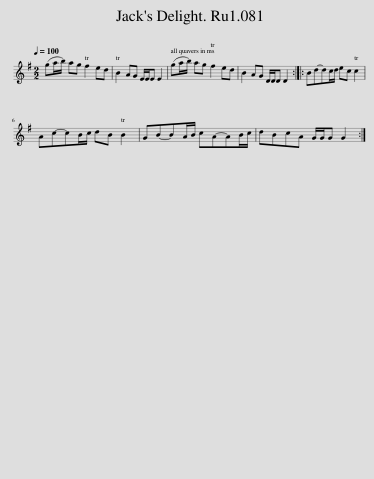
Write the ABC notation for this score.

X:1
L:1/8
Q:1/4=100
M:2/2
I:linebreak $
K:G
V:1 treble
V:1
 (ga/b/) ag f2 ed | B2 AG E/E/E E2 | (ga/b/) ag f2 ed | B2 AG D/D/D D2 :: Bd-dc/d/ ec c2 |$ %5
 Ac-cB/c/ dB B2 | GB-BA/B/ cA-AB/c/ | dBcA G/G/G G2 :| %8
